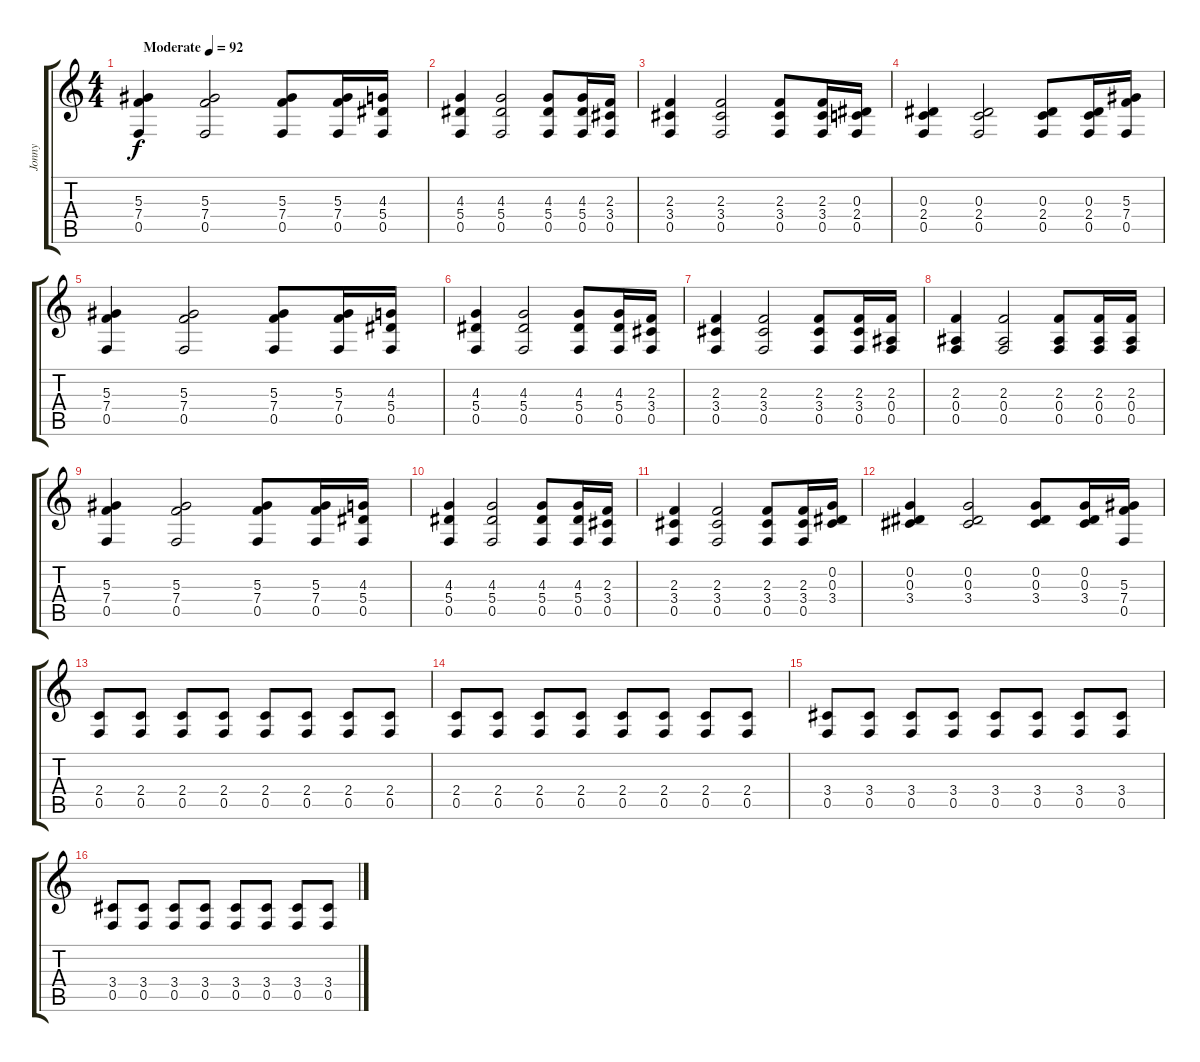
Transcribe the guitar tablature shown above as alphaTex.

\track ("Jonny" "Jonny") {instrument acousticguitarsteel}
\staff {score tabs}
\tuning (C4 G3 Eb3 Bb2 F2 C2) {hide}
\ts (4 4)
\tempo (92 "Moderate")
\clef g2
\ks c
(5.3 7.4 0.5).4{dy f instrument acousticguitarsteel} (5.3 7.4 0.5).2 (5.3 7.4 0.5).8 (5.3 7.4 0.5).16 (4.3 5.4 0.5).16 |
(4.3 5.4 0.5).4 (4.3 5.4 0.5).2 (4.3 5.4 0.5).8 (4.3 5.4 0.5).16 (2.3 3.4 0.5).16 |
(2.3 3.4 0.5).4 (2.3 3.4 0.5).2 (2.3 3.4 0.5).8 (2.3 3.4 0.5).16 (0.3 2.4 0.5).16 |
(0.3 2.4 0.5).4 (0.3 2.4 0.5).2 (0.3 2.4 0.5).8 (0.3 2.4 0.5).16 (5.3 7.4 0.5).16 |
(5.3 7.4 0.5).4 (5.3 7.4 0.5).2 (5.3 7.4 0.5).8 (5.3 7.4 0.5).16 (4.3 5.4 0.5).16 |
(4.3 5.4 0.5).4 (4.3 5.4 0.5).2 (4.3 5.4 0.5).8 (4.3 5.4 0.5).16 (2.3 3.4 0.5).16 |
(2.3 3.4 0.5).4 (2.3 3.4 0.5).2 (2.3 3.4 0.5).8 (2.3 3.4 0.5).16 (2.3 0.4 0.5).16 |
(2.3 0.4 0.5).4 (2.3 0.4 0.5).2 (2.3 0.4 0.5).8 (2.3 0.4 0.5).16 (2.3 0.4 0.5).16 |
(5.3 7.4 0.5).4 (5.3 7.4 0.5).2 (5.3 7.4 0.5).8 (5.3 7.4 0.5).16 (4.3 5.4 0.5).16 |
(4.3 5.4 0.5).4 (4.3 5.4 0.5).2 (4.3 5.4 0.5).8 (4.3 5.4 0.5).16 (2.3 3.4 0.5).16 |
(2.3 3.4 0.5).4 (2.3 3.4 0.5).2 (2.3 3.4 0.5).8 (2.3 3.4 0.5).16 (0.2 0.3 3.4).16 |
(0.2 0.3 3.4).4 (0.2 0.3 3.4).2 (0.2 0.3 3.4).8 (0.2 0.3 3.4).16 (5.3 7.4 0.5).16 |
(2.4 0.5).8 (2.4 0.5).8 (2.4 0.5).8 (2.4 0.5).8 (2.4 0.5).8 (2.4 0.5).8 (2.4 0.5).8 (2.4 0.5).8 |
(2.4 0.5).8 (2.4 0.5).8 (2.4 0.5).8 (2.4 0.5).8 (2.4 0.5).8 (2.4 0.5).8 (2.4 0.5).8 (2.4 0.5).8 |
(3.4 0.5).8 (3.4 0.5).8 (3.4 0.5).8 (3.4 0.5).8 (3.4 0.5).8 (3.4 0.5).8 (3.4 0.5).8 (3.4 0.5).8 |
(3.4 0.5).8 (3.4 0.5).8 (3.4 0.5).8 (3.4 0.5).8 (3.4 0.5).8 (3.4 0.5).8 (3.4 0.5).8 (3.4 0.5).8
